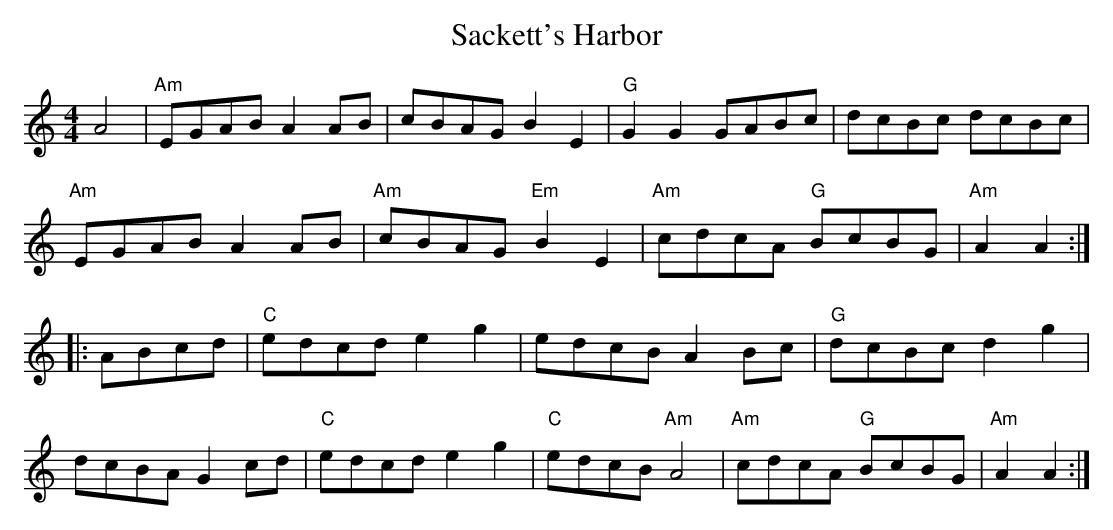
X:1
T:Sackett's Harbor
M:4/4
L:1/4
K:Am
A2 |"Am"E/2G/2A/2B/2 AA/2B/2|c/2B/2A/2G/2 BE|"G"GG G/2A/2B/2c/2|\
d/2c/2B/2c/2 d/2c/2B/2c/2|
"Am"E/2G/2A/2B/2 AA/2B/2|"Am"c/2B/2A/2G/2 "Em"BE|\
"Am"c/2d/2c/2A/2 "G"B/2c/2B/2G/2|"Am"AA :|
|:A/2B/2c/2d/2 |"C"e/2d/2c/2d/2 eg|e/2d/2c/2B/2 AB/2c/2|"G"d/2c/2B/2c/2 dg|
d/2c/2B/2A/2 Gc/2d/2|"C"e/2d/2c/2d/2 eg|"C"e/2d/2c/2B/2 "Am"A2|\
"Am"c/2d/2c/2A/2 "G"B/2c/2B/2G/2|"Am"AA :|
